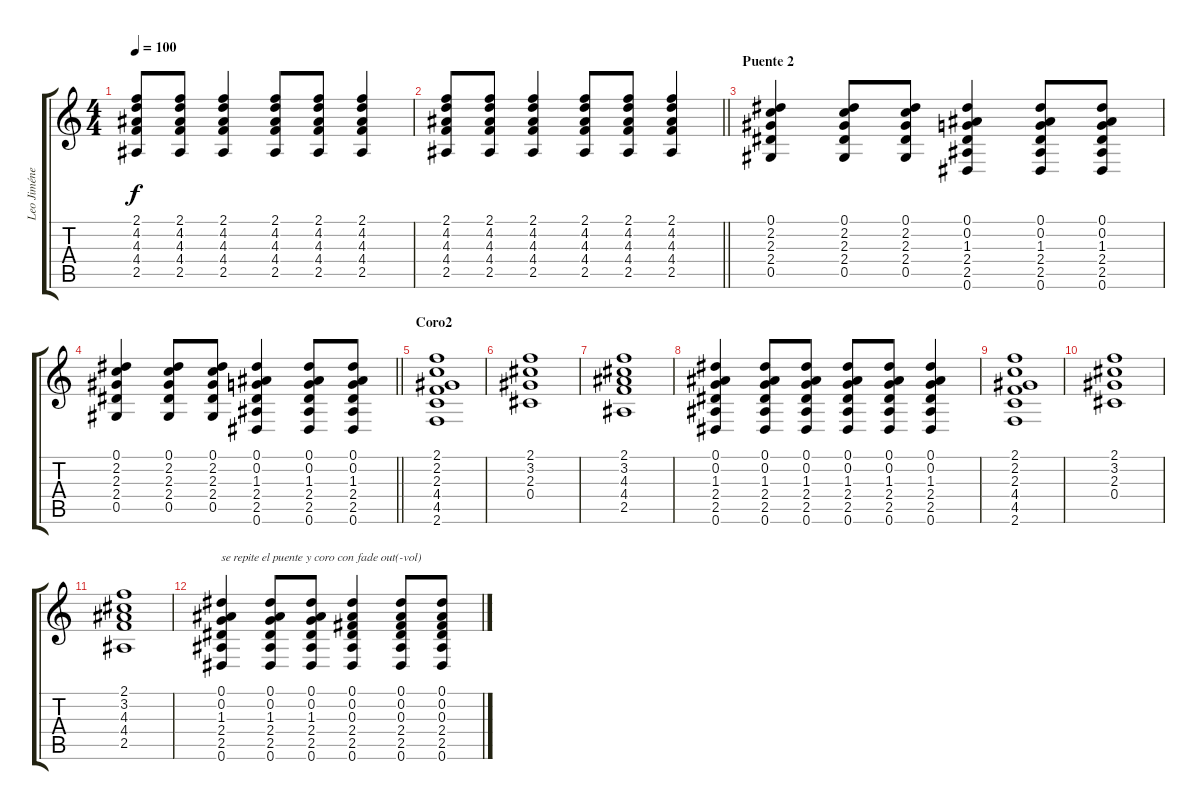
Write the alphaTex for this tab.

\track ("Leo Jiménez" "Leo Jiméne") {instrument acousticguitarsteel}
\staff {score tabs}
\tuning (Eb4 Bb3 Gb3 Db3 Ab2 Eb2) {hide}
\ts (4 4)
\tempo 100
\clef g2
\ks c
(2.1 4.2 4.3 4.4 2.5).8{dy f} (2.1 4.2 4.3 4.4 2.5).8 (2.1 4.2 4.3 4.4 2.5).4 (2.1 4.2 4.3 4.4 2.5).8 (2.1 4.2 4.3 4.4 2.5).8 (2.1 4.2 4.3 4.4 2.5).4 |
\barLineRight lightlight
(2.1 4.2 4.3 4.4 2.5).8 (2.1 4.2 4.3 4.4 2.5).8 (2.1 4.2 4.3 4.4 2.5).4 (2.1 4.2 4.3 4.4 2.5).8 (2.1 4.2 4.3 4.4 2.5).8 (2.1 4.2 4.3 4.4 2.5).4 |
\section ("" "Puente 2")
(0.1 2.2 2.3 2.4 0.5).4 (0.1 2.2 2.3 2.4 0.5).8 (0.1 2.2 2.3 2.4 0.5).8 (0.1 0.2 1.3 2.4 2.5 0.6).4 (0.1 0.2 1.3 2.4 2.5 0.6).8 (0.1 0.2 1.3 2.4 2.5 0.6).8 |
\barLineRight lightlight
(0.1 2.2 2.3 2.4 0.5).4 (0.1 2.2 2.3 2.4 0.5).8 (0.1 2.2 2.3 2.4 0.5).8 (0.1 0.2 1.3 2.4 2.5 0.6).4 (0.1 0.2 1.3 2.4 2.5 0.6).8 (0.1 0.2 1.3 2.4 2.5 0.6).8 |
\section ("" "Coro2")
(2.1 2.2 2.3 4.4 4.5 2.6).1 |
(2.1 3.2 2.3 0.4).1 |
(2.1 3.2 4.3 4.4 2.5).1 |
(0.1 0.2 1.3 2.4 2.5 0.6).4 (0.1 0.2 1.3 2.4 2.5 0.6).8 (0.1 0.2 1.3 2.4 2.5 0.6).8 (0.1 0.2 1.3 2.4 2.5 0.6).8 (0.1 0.2 1.3 2.4 2.5 0.6).8 (0.1 0.2 1.3 2.4 2.5 0.6).4 |
(2.1 2.2 2.3 4.4 4.5 2.6).1 |
(2.1 3.2 2.3 0.4).1 |
(2.1 3.2 4.3 4.4 2.5).1 |
(0.1 0.2 1.3 2.4 2.5 0.6).4{txt "se repite el puente y coro con fade out(-vol)"} (0.1 0.2 1.3 2.4 2.5 0.6).8 (0.1 0.2 1.3 2.4 2.5 0.6).8 (0.1 0.2 0.3 2.4 2.5 0.6).4 (0.1 0.2 0.3 2.4 2.5 0.6).8 (0.1 0.2 0.3 2.4 2.5 0.6).8
